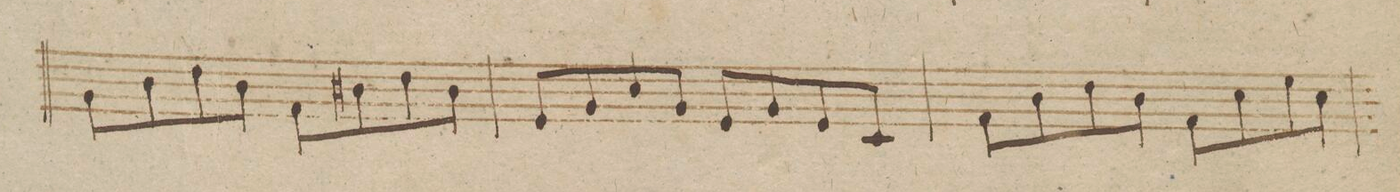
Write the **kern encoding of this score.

**kern	**dynam
*I"Viola.	*
*clefC3	*
*k[b-]	*
*met(c)	*
*M4/4	*
8A\L	.
8c\	.
8f\	.
8e\J	.
8G\L	.
8c#X\	.
8e\	.
8c#\J	.
=62	=62
8F/L	.
8A/	.
8d/	.
8A/J	.
8F/L	.
8A/	.
8F/	.
8D/J	.
=63	=63
8G\L	.
8c\	.
8e\	.
8c\J	.
8G\L	.
8d\	.
8f\	.
8d\J	.
=64	=64
*-	*-
